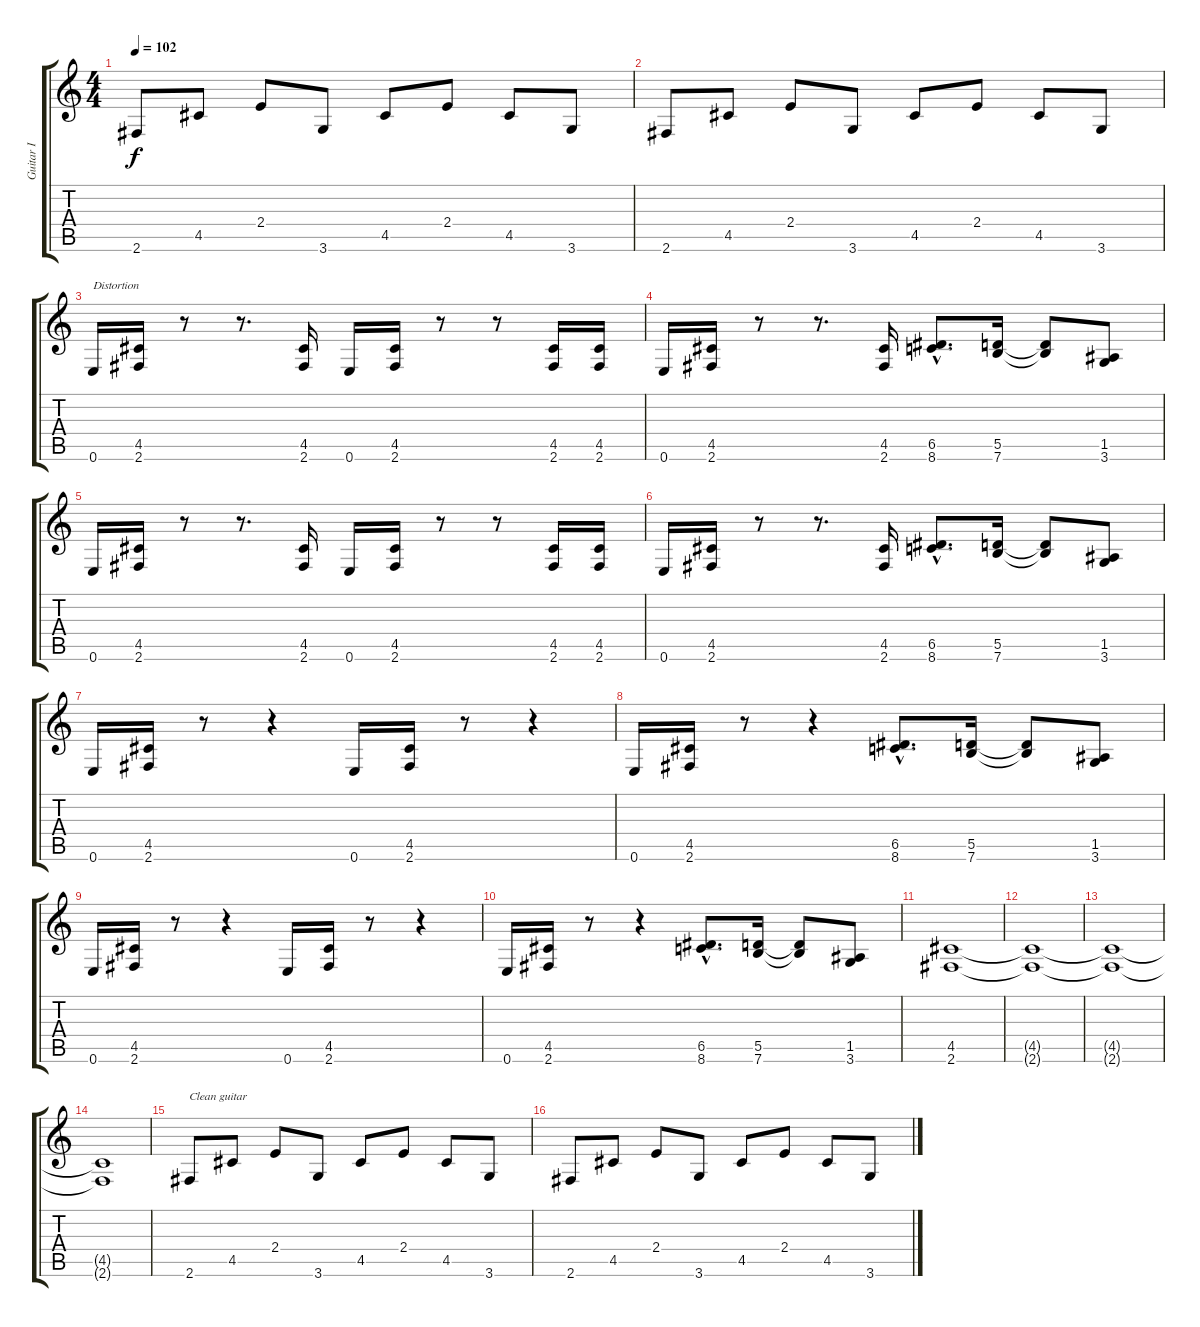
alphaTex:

\track ("Guitar I" "Guitar I") {instrument electricguitarclean}
\staff {score tabs}
\tuning (E4 B3 G3 D3 A2 E2) {hide}
\ts (4 4)
\tempo 102
\clef g2
\ks c
2.6.8{dy f} 4.5.8 2.4.8 3.6.8 4.5.8 2.4.8 4.5.8 3.6.8 |
2.6.8 4.5.8 2.4.8 3.6.8 4.5.8 2.4.8 4.5.8 3.6.8 |
0.6.16{txt "Distortion" instrument distortionguitar} (4.5 2.6).16 r.8 r.8{d} (4.5 2.6).16 0.6.16 (4.5 2.6).16 r.8 r.8 (4.5 2.6).16 (4.5 2.6).16 |
0.6.16 (4.5 2.6).16 r.8 r.8{d} (4.5 2.6).16 (6.5{hac} 8.6{hac}).8{d} (5.5 7.6).16 (5.5{t} 7.6{t}).8 (1.5 3.6).8 |
0.6.16 (4.5 2.6).16 r.8 r.8{d} (4.5 2.6).16 0.6.16 (4.5 2.6).16 r.8 r.8 (4.5 2.6).16 (4.5 2.6).16 |
0.6.16 (4.5 2.6).16 r.8 r.8{d} (4.5 2.6).16 (6.5{hac} 8.6{hac}).8{d} (5.5 7.6).16 (5.5{t} 7.6{t}).8 (1.5 3.6).8 |
0.6.16 (4.5 2.6).16 r.8 r.4 0.6.16 (4.5 2.6).16 r.8 r.4 |
0.6.16 (4.5 2.6).16 r.8 r.4 (6.5{hac} 8.6{hac}).8{d} (5.5 7.6).16 (5.5{t} 7.6{t}).8 (1.5 3.6).8 |
0.6.16 (4.5 2.6).16 r.8 r.4 0.6.16 (4.5 2.6).16 r.8 r.4 |
0.6.16 (4.5 2.6).16 r.8 r.4 (6.5{hac} 8.6{hac}).8{d} (5.5 7.6).16 (5.5{t} 7.6{t}).8 (1.5 3.6).8 |
(4.5 2.6).1 |
(4.5{t} 2.6{t}).1 |
(4.5{t} 2.6{t}).1 |
(4.5{t} 2.6{t}).1 |
2.6.8{txt "Clean guitar" instrument electricguitarclean} 4.5.8 2.4.8 3.6.8 4.5.8 2.4.8 4.5.8 3.6.8 |
2.6.8 4.5.8 2.4.8 3.6.8 4.5.8 2.4.8 4.5.8 3.6.8
